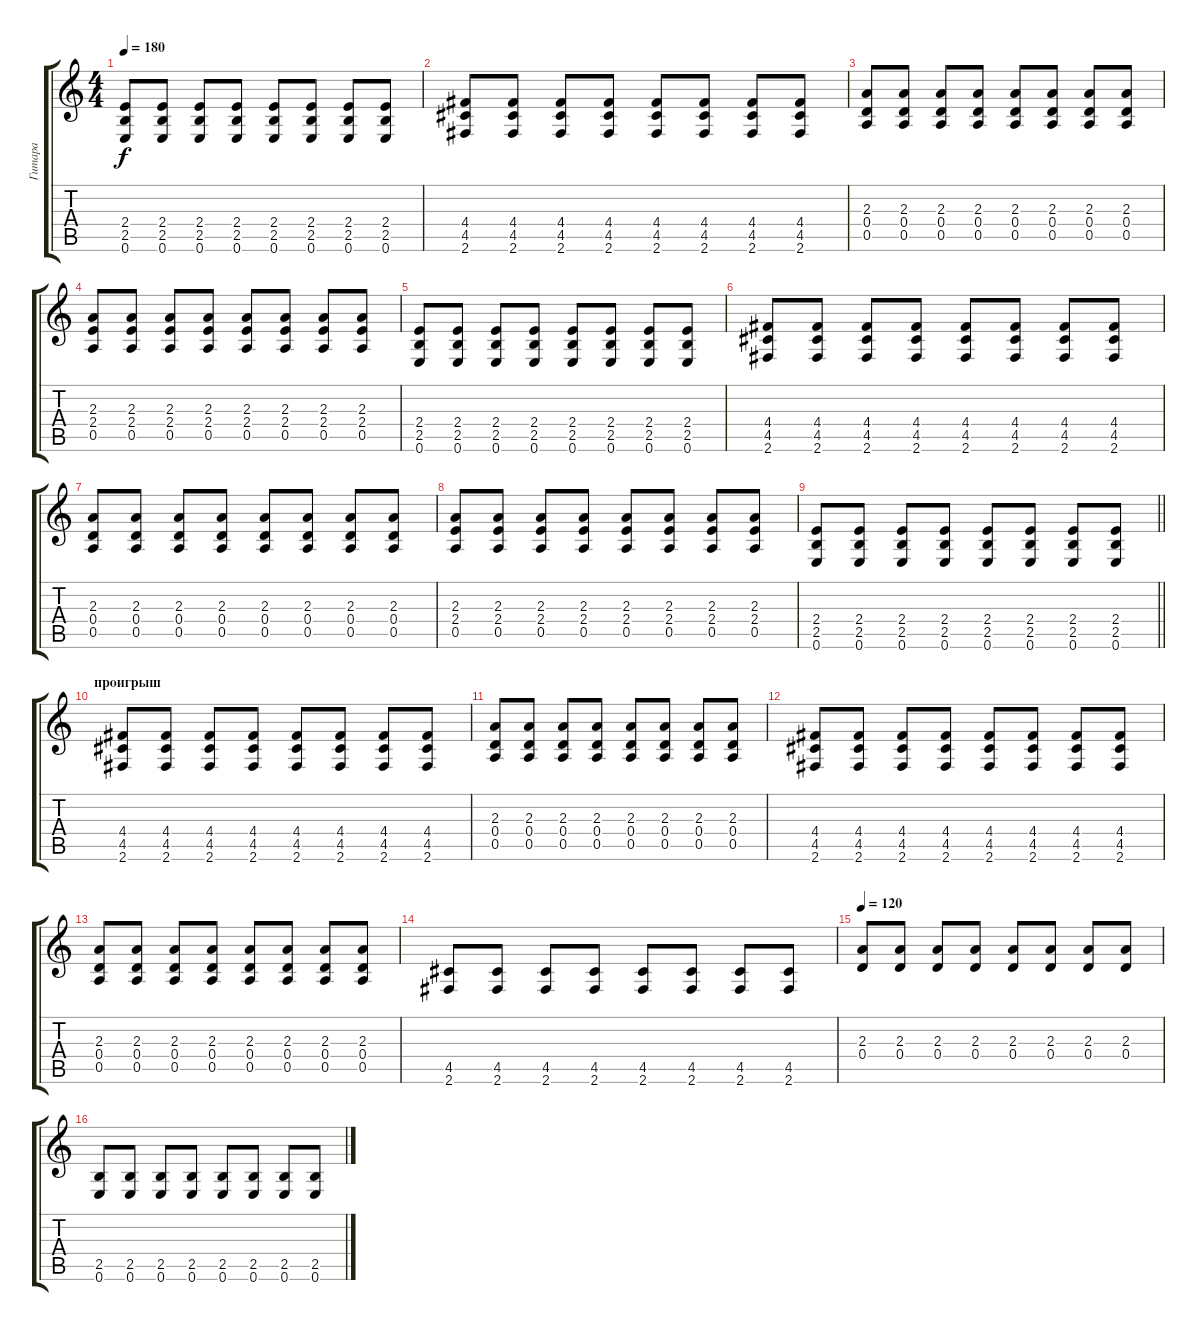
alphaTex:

\track ("Гитара" "Гитара") {instrument distortionguitar}
\staff {score tabs}
\tuning (E4 B3 G3 D3 A2 E2) {hide}
\ts (4 4)
\tempo 180
\clef g2
\ks c
(2.4 2.5 0.6).8{dy f} (2.4 2.5 0.6).8 (2.4 2.5 0.6).8 (2.4 2.5 0.6).8 (2.4 2.5 0.6).8 (2.4 2.5 0.6).8 (2.4 2.5 0.6).8 (2.4 2.5 0.6).8 |
(4.4 4.5 2.6).8 (4.4 4.5 2.6).8 (4.4 4.5 2.6).8 (4.4 4.5 2.6).8 (4.4 4.5 2.6).8 (4.4 4.5 2.6).8 (4.4 4.5 2.6).8 (4.4 4.5 2.6).8 |
(2.3 0.4 0.5).8 (2.3 0.4 0.5).8 (2.3 0.4 0.5).8 (2.3 0.4 0.5).8 (2.3 0.4 0.5).8 (2.3 0.4 0.5).8 (2.3 0.4 0.5).8 (2.3 0.4 0.5).8 |
(2.3 2.4 0.5).8 (2.3 2.4 0.5).8 (2.3 2.4 0.5).8 (2.3 2.4 0.5).8 (2.3 2.4 0.5).8 (2.3 2.4 0.5).8 (2.3 2.4 0.5).8 (2.3 2.4 0.5).8 |
(2.4 2.5 0.6).8 (2.4 2.5 0.6).8 (2.4 2.5 0.6).8 (2.4 2.5 0.6).8 (2.4 2.5 0.6).8 (2.4 2.5 0.6).8 (2.4 2.5 0.6).8 (2.4 2.5 0.6).8 |
(4.4 4.5 2.6).8 (4.4 4.5 2.6).8 (4.4 4.5 2.6).8 (4.4 4.5 2.6).8 (4.4 4.5 2.6).8 (4.4 4.5 2.6).8 (4.4 4.5 2.6).8 (4.4 4.5 2.6).8 |
(2.3 0.4 0.5).8 (2.3 0.4 0.5).8 (2.3 0.4 0.5).8 (2.3 0.4 0.5).8 (2.3 0.4 0.5).8 (2.3 0.4 0.5).8 (2.3 0.4 0.5).8 (2.3 0.4 0.5).8 |
(2.3 2.4 0.5).8 (2.3 2.4 0.5).8 (2.3 2.4 0.5).8 (2.3 2.4 0.5).8 (2.3 2.4 0.5).8 (2.3 2.4 0.5).8 (2.3 2.4 0.5).8 (2.3 2.4 0.5).8 |
\barLineRight lightlight
(2.4 2.5 0.6).8 (2.4 2.5 0.6).8 (2.4 2.5 0.6).8 (2.4 2.5 0.6).8 (2.4 2.5 0.6).8 (2.4 2.5 0.6).8 (2.4 2.5 0.6).8 (2.4 2.5 0.6).8 |
\section ("" "проигрыш")
(4.4 4.5 2.6).8 (4.4 4.5 2.6).8 (4.4 4.5 2.6).8 (4.4 4.5 2.6).8 (4.4 4.5 2.6).8 (4.4 4.5 2.6).8 (4.4 4.5 2.6).8 (4.4 4.5 2.6).8 |
(2.3 0.4 0.5).8 (2.3 0.4 0.5).8 (2.3 0.4 0.5).8 (2.3 0.4 0.5).8 (2.3 0.4 0.5).8 (2.3 0.4 0.5).8 (2.3 0.4 0.5).8 (2.3 0.4 0.5).8 |
(4.4 4.5 2.6).8 (4.4 4.5 2.6).8 (4.4 4.5 2.6).8 (4.4 4.5 2.6).8 (4.4 4.5 2.6).8 (4.4 4.5 2.6).8 (4.4 4.5 2.6).8 (4.4 4.5 2.6).8 |
(2.3 0.4 0.5).8 (2.3 0.4 0.5).8 (2.3 0.4 0.5).8 (2.3 0.4 0.5).8 (2.3 0.4 0.5).8 (2.3 0.4 0.5).8 (2.3 0.4 0.5).8 (2.3 0.4 0.5).8 |
(4.5 2.6).8 (4.5 2.6).8 (4.5 2.6).8 (4.5 2.6).8 (4.5 2.6).8 (4.5 2.6).8 (4.5 2.6).8 (4.5 2.6).8 |
\tempo 120
(2.3 0.4).8 (2.3 0.4).8 (2.3 0.4).8 (2.3 0.4).8 (2.3 0.4).8 (2.3 0.4).8 (2.3 0.4).8 (2.3 0.4).8 |
(2.5 0.6).8 (2.5 0.6).8 (2.5 0.6).8 (2.5 0.6).8 (2.5 0.6).8 (2.5 0.6).8 (2.5 0.6).8 (2.5 0.6).8
